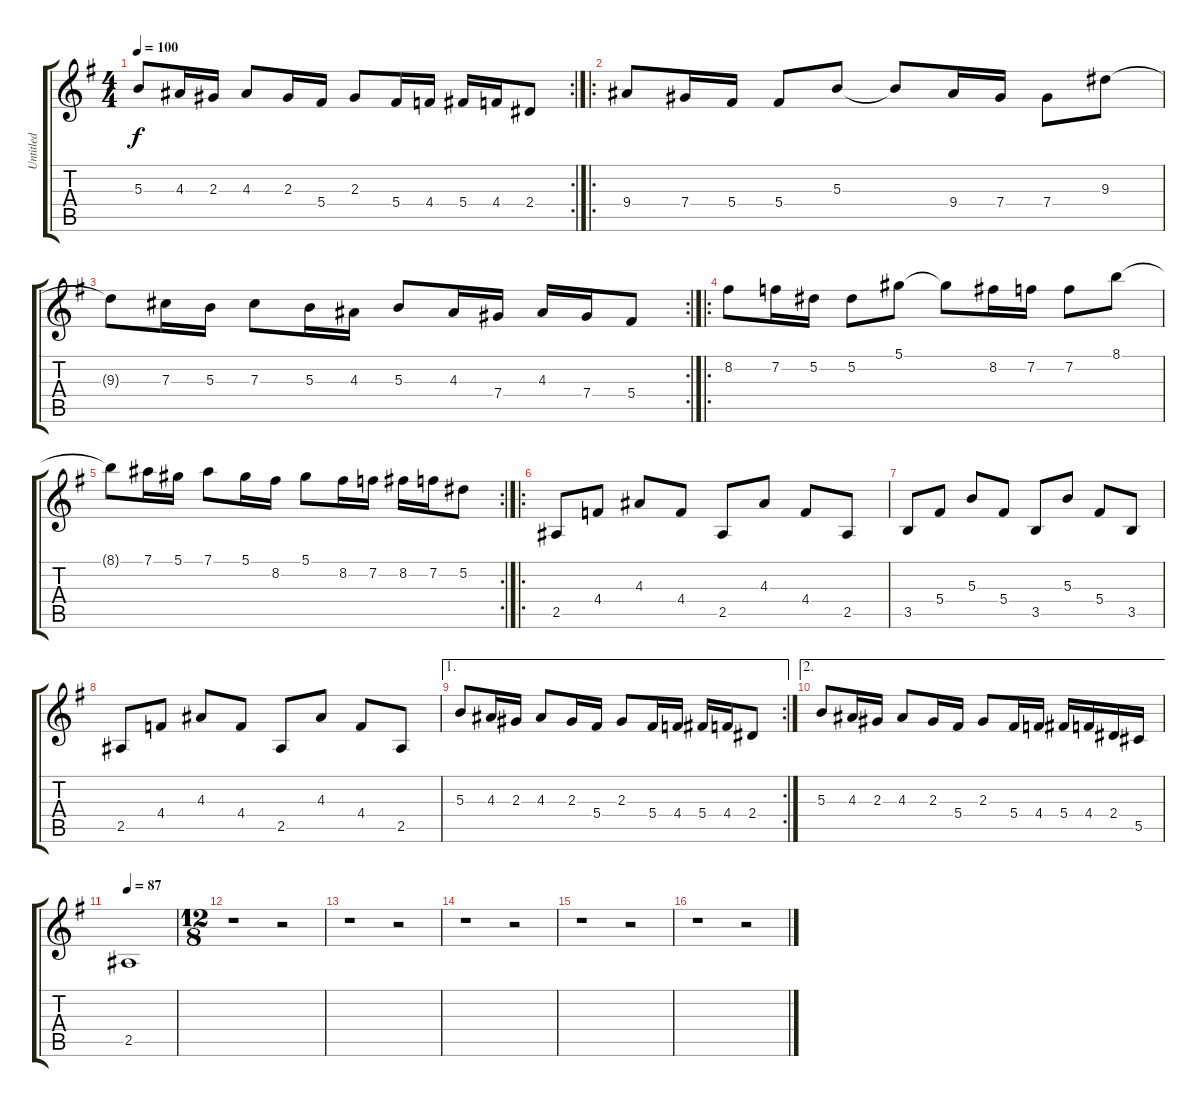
\track ("Untitled" "Untitled") {instrument distortionguitar}
\staff {score tabs}
\tuning (Eb4 Bb3 Gb3 Db3 Ab2 Eb2) {hide}
\rc 2
\ts (4 4)
\tempo 100
\clef g2
\ks g
5.3{t}.8{dy f} 4.3.16 2.3.16 4.3.8 2.3.16 5.4.16 2.3.8 5.4.16 4.4.16 5.4.16 4.4.16 2.4.8 |
\ro
9.4.8 7.4.16 5.4.16 5.4.8 5.3.8 5.3{t}.8 9.4.16 7.4.16 7.4.8 9.3.8 |
\rc 2
9.3{t}.8 7.3.16 5.3.16 7.3.8 5.3.16 4.3.16 5.3.8 4.3.16 7.4.16 4.3.16 7.4.16 5.4.8 |
\ro
8.2.8 7.2.16 5.2.16 5.2.8 5.1.8 5.1{t}.8 8.2.16 7.2.16 7.2.8 8.1.8 |
\rc 2
8.1{t}.8 7.1.16 5.1.16 7.1.8 5.1.16 8.2.16 5.1.8 8.2.16 7.2.16 8.2.16 7.2.16 5.2.8 |
\ro
2.5.8 4.4.8 4.3.8 4.4.8 2.5.8 4.3.8 4.4.8 2.5.8 |
3.5.8 5.4.8 5.3.8 5.4.8 3.5.8 5.3.8 5.4.8 3.5.8 |
2.5.8 4.4.8 4.3.8 4.4.8 2.5.8 4.3.8 4.4.8 2.5.8 |
\ae 1
\rc 2
5.3.8 4.3.16 2.3.16 4.3.8 2.3.16 5.4.16 2.3.8 5.4.16 4.4.16 5.4.16 4.4.16 2.4.8 |
\ae 2
5.3.8 4.3.16 2.3.16 4.3.8 2.3.16 5.4.16 2.3.8 5.4.16 4.4.16 5.4.16 4.4.16 2.4.16 5.5.16 |
\tempo 87
2.5.1 |
\ts (12 8)
r.1 r.2 |
r.1 r.2 |
r.1 r.2 |
r.1 r.2 |
r.1 r.2
